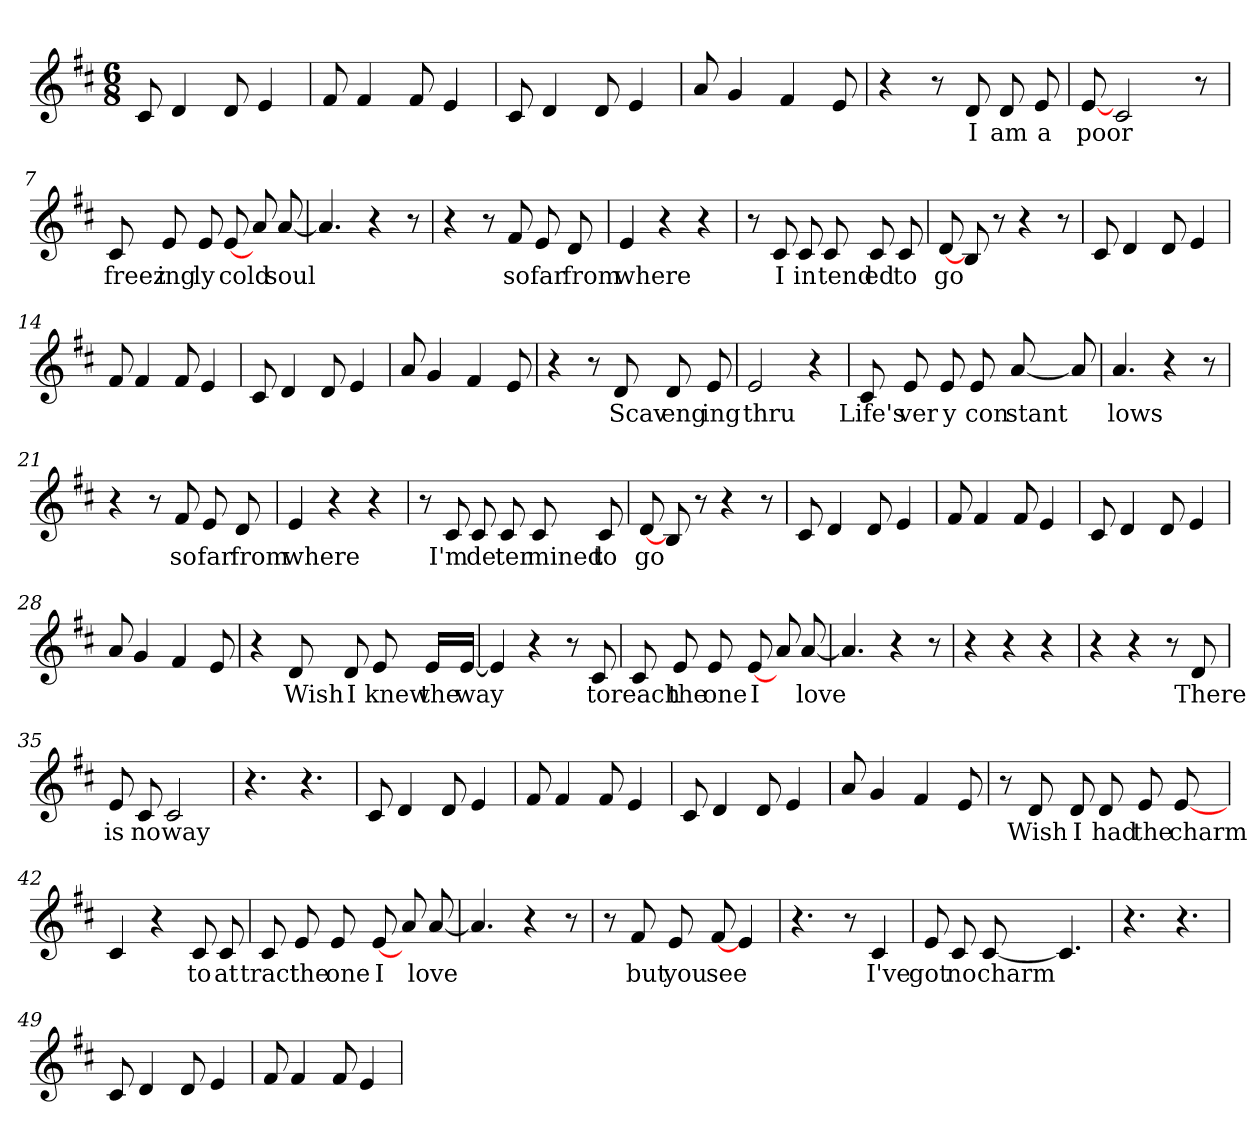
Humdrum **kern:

**kern	**text
*part1	*part1
*staff1	*staff1
*clefG2	*
*k[f#c#]	*
*D:	*
*M6/8	*
=1	=1
8c#/	.
4d/	.
8d/	.
4e/	.
=2	=2
8f#/	.
4f#/	.
8f#/	.
4e/	.
=3	=3
8c#/	.
4d/	.
8d/	.
4e/	.
=4	=4
8a/	.
4g/	.
4f#/	.
8e/	.
!!LO:LB:g=z
=5	=5
4r	.
8r	.
8d/	I
8d/	am
8e/	a
=6	=6
[8e/	poor
2c#/	.
8r	.
=7	=7
8c#/	freez
8e/	ing
8e/	ly
[8e/	cold
8a/	.
[8a/	soul
=8	=8
4.a/]	.
4r	.
8r	.
!!LO:LB:g=z
=9	=9
4r	.
8r	.
8f#/	so
8e/	far
8d/	from
=10	=10
4e/	where
4r	.
4r	.
=11	=11
8r	.
8c#/	I
8c#/	in
8c#/	tend
8c#/	ed
8c#/	to
=12	=12
[8d/	go
8B/	.
8r	.
4r	.
8r	.
!!LO:LB:g=z
=13	=13
8c#/	.
4d/	.
8d/	.
4e/	.
=14	=14
8f#/	.
4f#/	.
8f#/	.
4e/	.
=15	=15
8c#/	.
4d/	.
8d/	.
4e/	.
=16	=16
8a/	.
4g/	.
4f#/	.
8e/	.
!!LO:LB:g=z
=17	=17
4r	.
8r	.
8d/	Scav
8d/	eng
8e/	ing
=18	=18
2e/	thru
4r	.
=19	=19
8c#/	Life's
8e/	ver
8e/	y
8e/	con
[8a/	stant
8a/]	.
=20	=20
4.a/	lows
4r	.
8r	.
!!LO:LB:g=z
=21	=21
4r	.
8r	.
8f#/	so
8e/	far
8d/	from
=22	=22
4e/	where
4r	.
4r	.
=23	=23
8r	.
8c#/	I'm
8c#/	de
8c#/	ter
8c#/	mined
8c#/	to
=24	=24
[8d/	go
8B/	.
8r	.
4r	.
8r	.
!!LO:LB:g=z
=25	=25
8c#/	.
4d/	.
8d/	.
4e/	.
=26	=26
8f#/	.
4f#/	.
8f#/	.
4e/	.
=27	=27
8c#/	.
4d/	.
8d/	.
4e/	.
=28	=28
8a/	.
4g/	.
4f#/	.
8e/	.
!!LO:PB:g=z
=29	=29
4r	.
8d/	Wish
8d/	I
8e/	knew
16e/LL	the
[16e/JJ	way
=30	=30
4e/]	.
4r	.
8r	.
8c#/	to
=31	=31
8c#/	reach
8e/	the
8e/	one
[8e/	I
8a/	.
[8a/	love
=32	=32
4.a/]	.
4r	.
8r	.
!!LO:LB:g=z
=33	=33
4r	.
4r	.
4r	.
=34	=34
4r	.
4r	.
8r	.
8d/	There
=35	=35
8e/	is
8c#/	no
2c#/	way
=36	=36
4.r	.
4.r	.
!!LO:LB:g=z
=37	=37
8c#/	.
4d/	.
8d/	.
4e/	.
=38	=38
8f#/	.
4f#/	.
8f#/	.
4e/	.
=39	=39
8c#/	.
4d/	.
8d/	.
4e/	.
=40	=40
8a/	.
4g/	.
4f#/	.
8e/	.
!!LO:LB:g=z
=41	=41
8r	.
8d/	Wish
8d/	I
8d/	had
8e/	the
[8e/	charm
=42	=42
4c#/	.
4r	.
8c#/	to
8c#/	at
=43	=43
8c#/	tract
8e/	the
8e/	one
[8e/	I
8a/	.
[8a/	love
=44	=44
4.a/]	.
4r	.
8r	.
!!LO:LB:g=z
=45	=45
8r	.
8f#/	but
8e/	you
[8f#/	see
4e/	.
=46	=46
4.r	.
8r	.
4c#/	I've
=47	=47
8e/	got
8c#/	no
[8c#/	charm
4.c#/]	.
=48	=48
4.r	.
4.r	.
!!LO:LB:g=z
=49	=49
8c#/	.
4d/	.
8d/	.
4e/	.
=50	=50
8f#/	.
4f#/	.
8f#/	.
4e/	.
=	=
*-	*-
